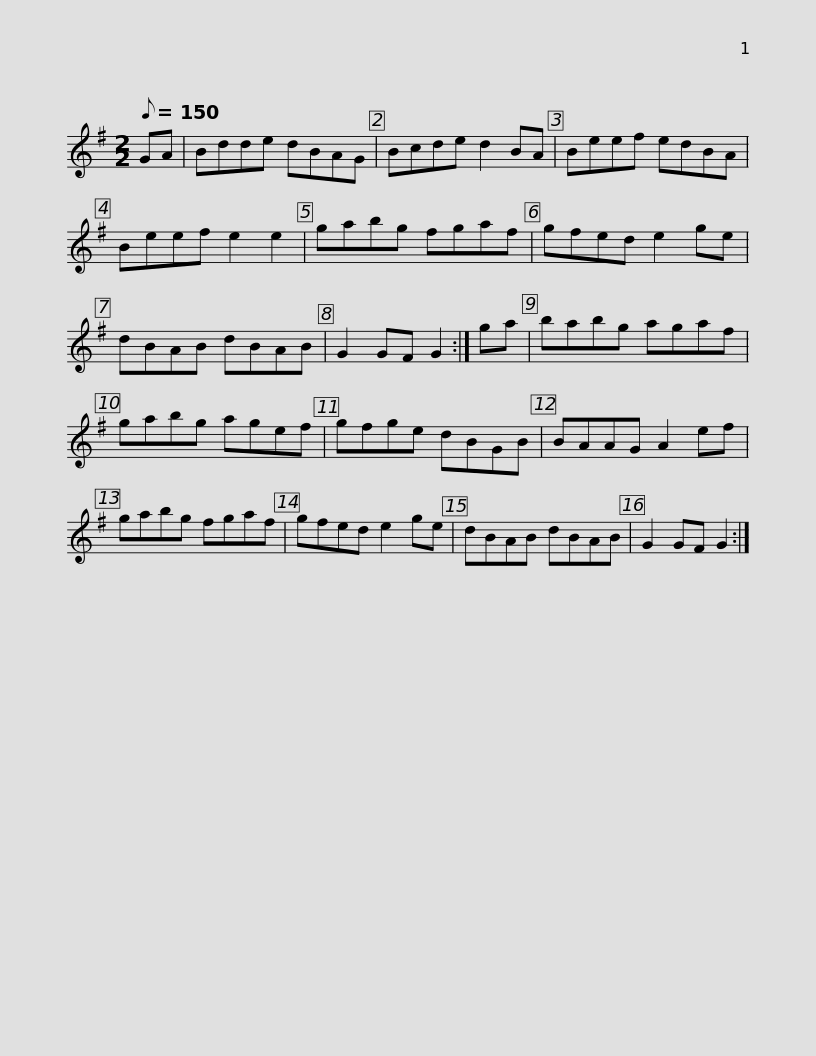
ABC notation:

X:1
L:1/8
Q:1/8=150
M:2/2
I:linebreak $
K:G
V:1 treble
V:1
 GA | Bdde dBAG | Bcde d2 BA | Beef edBA | Beef e2 e2 | %5
 gabg fgaf |$ gfed e2 ge | dBAB dBAB | G2 GF G2 :| ga | %10
 babg agaf | gabg agef |$ gfge dBGB | BAAG A2 ef | gabg fgaf | %15
 gfed e2 ge | dBAB dBAB | G2 GF G2 :| %18
